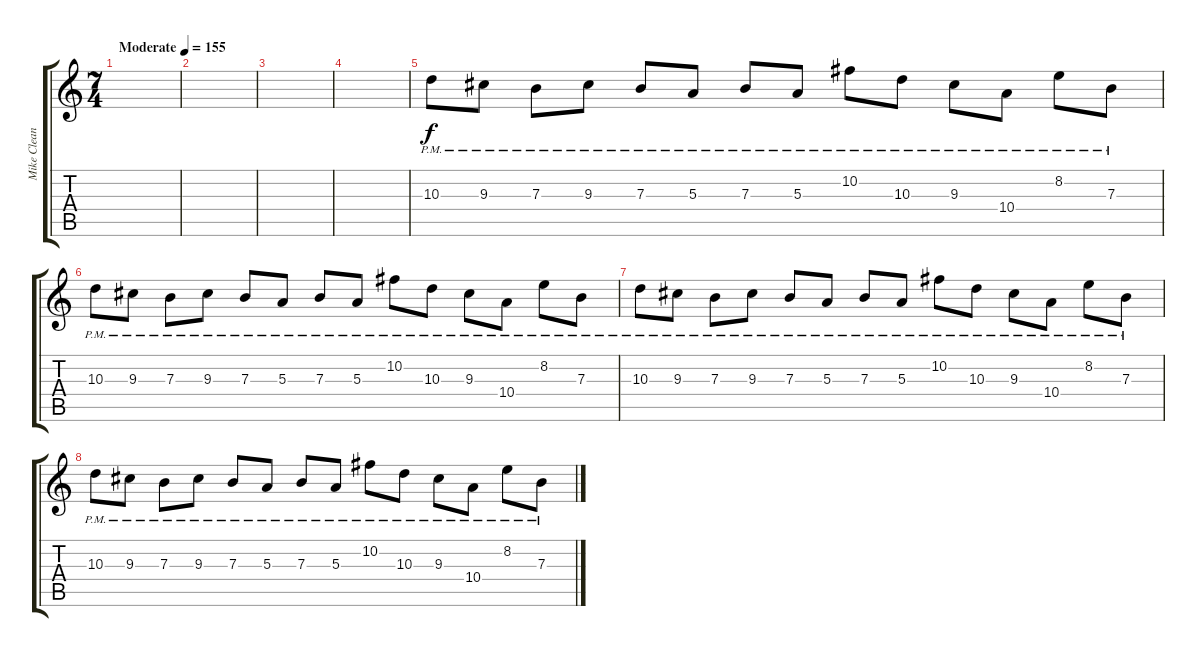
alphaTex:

\track ("Mike Clean" "Mike Clean") {instrument acousticguitarnylon}
\staff {score tabs}
\tuning (Db4 Ab3 E3 B2 Gb2 B1) {hide}
\ts (7 4)
\tempo (155 "Moderate")
\clef g2
\ks c
|
|
|
|
10.3{pm}.8 9.3{pm}.8 7.3{pm}.8 9.3{pm}.8 7.3{pm}.8 5.3{pm}.8 7.3{pm}.8 5.3{pm}.8 10.2{pm}.8 10.3{pm}.8 9.3{pm}.8 10.4{pm}.8 8.2{pm}.8 7.3{pm}.8 |
10.3{pm}.8 9.3{pm}.8 7.3{pm}.8 9.3{pm}.8 7.3{pm}.8 5.3{pm}.8 7.3{pm}.8 5.3{pm}.8 10.2{pm}.8 10.3{pm}.8 9.3{pm}.8 10.4{pm}.8 8.2{pm}.8 7.3{pm}.8 |
10.3{pm}.8 9.3{pm}.8 7.3{pm}.8 9.3{pm}.8 7.3{pm}.8 5.3{pm}.8 7.3{pm}.8 5.3{pm}.8 10.2{pm}.8 10.3{pm}.8 9.3{pm}.8 10.4{pm}.8 8.2{pm}.8 7.3{pm}.8 |
10.3{pm}.8 9.3{pm}.8 7.3{pm}.8 9.3{pm}.8 7.3{pm}.8 5.3{pm}.8 7.3{pm}.8 5.3{pm}.8 10.2{pm}.8 10.3{pm}.8 9.3{pm}.8 10.4{pm}.8 8.2{pm}.8 7.3{pm}.8
